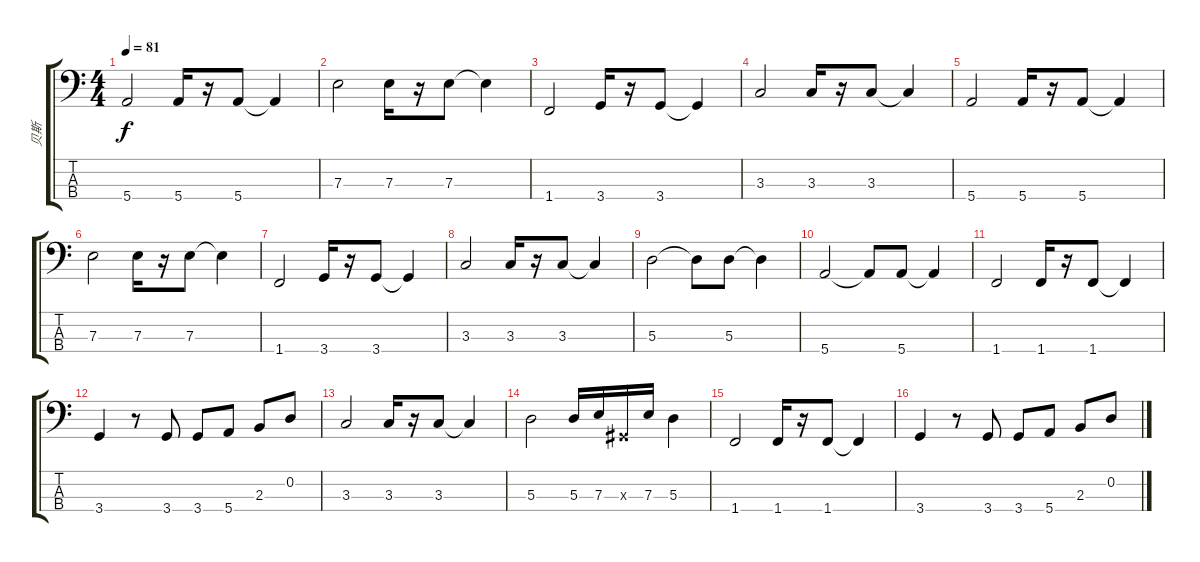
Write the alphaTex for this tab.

\track ("贝斯" "贝斯") {instrument electricbassfinger}
\staff {score tabs}
\tuning (G2 D2 A1 E1) {hide}
\ts (4 4)
\tempo 81
\clef f4
\ks c
5.4.2{dy f} 5.4.16 r.16 5.4.8 5.4{t}.4 |
7.3.2 7.3.16 r.16 7.3.8 7.3{t}.4 |
1.4.2 3.4.16 r.16 3.4.8 3.4{t}.4 |
3.3.2 3.3.16 r.16 3.3.8 3.3{t}.4 |
5.4.2 5.4.16 r.16 5.4.8 5.4{t}.4 |
7.3.2 7.3.16 r.16 7.3.8 7.3{t}.4 |
1.4.2 3.4.16 r.16 3.4.8 3.4{t}.4 |
3.3.2 3.3.16 r.16 3.3.8 3.3{t}.4 |
5.3.2 5.3{t}.8 5.3.8 5.3{t}.4 |
5.4.2 5.4{t}.8 5.4.8 5.4{t}.4 |
1.4.2 1.4.16 r.16 1.4.8 1.4{t}.4 |
3.4.4 r.8 3.4.8 3.4.8 5.4.8 2.3.8 0.2.8 |
3.3.2 3.3.16 r.16 3.3.8 3.3{t}.4 |
5.3.2 5.3.16 7.3.16 -1.3{x}.16 7.3.16 5.3.4 |
1.4.2 1.4.16 r.16 1.4.8 1.4{t}.4 |
3.4.4 r.8 3.4.8 3.4.8 5.4.8 2.3.8 0.2.8
